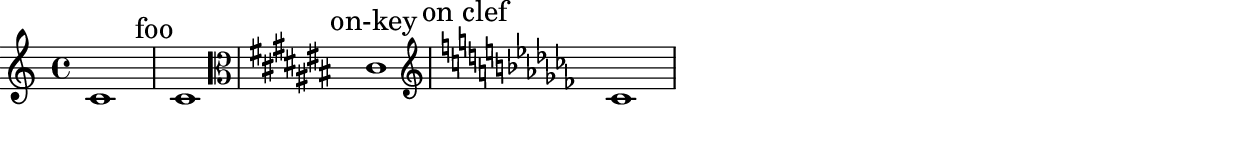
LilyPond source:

%% Generated by lilypond-book.py
%% Options: [exampleindent=10.16\mm,indent=0\mm,line-width=160\mm]
\include "lilypond-book-preamble.ly"


% ****************************************************************
% Start cut-&-pastable-section
% ****************************************************************



\paper {
  indent = 0\mm
  line-width = 160\mm
  % offset the left padding, also add 1mm as lilypond creates cropped
  % images with a little space on the right
  line-width = #(- line-width (* mm  3.000000) (* mm 1))
}

\layout {
  
}





% ****************************************************************
% ly snippet:
% ****************************************************************
\sourcefilename "/home/gub/NewGub/gub/target/linux-x86/src/lilypond-git.sv.gnu.org--lilypond.git-release-unstable/input/regression/rehearsal-mark-align-staff-context.ly"
\sourcefileline 0
\version "2.19.21"

\header {
  texidoc = "RehearsalMarks still align correctly if Mark_engraver is moved to
another context."
}

\layout {
  \context {
    \Staff
    \consists "Mark_engraver"
  }
  \context {
    \Score
    \remove "Mark_engraver"
  }
}

\relative {
  c'1 \mark "foo"
  c1
  \key cis \major
  \clef alto
  \override Score.RehearsalMark.break-align-symbols = #'(key-signature)
  \mark "on-key"
  cis
  \key ces \major
  \override Score.RehearsalMark.break-align-symbols = #'(clef)
  \clef treble
  \mark "on clef"
  ces
}



% ****************************************************************
% end ly snippet
% ****************************************************************
